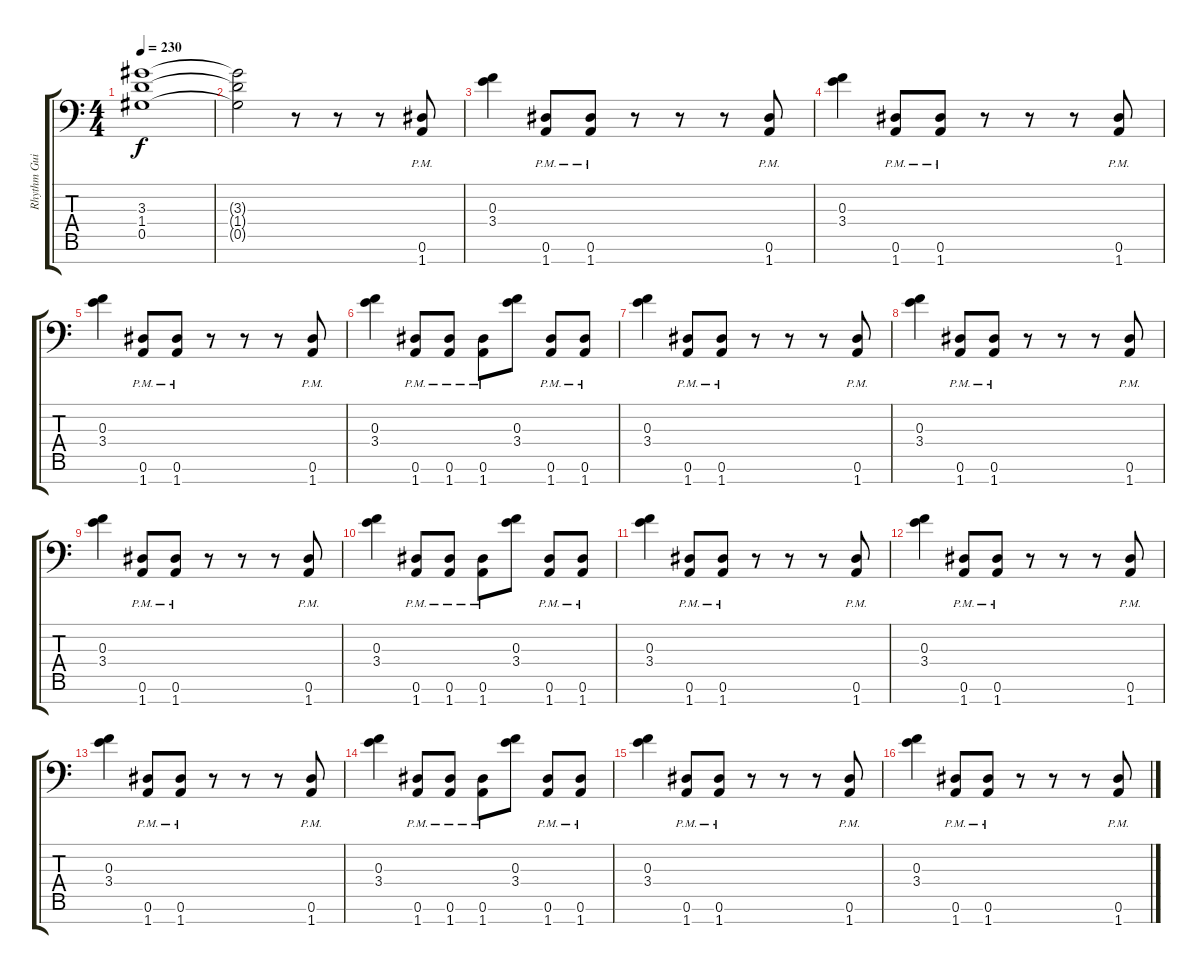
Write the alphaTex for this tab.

\track ("Rhythm Guitar 1" "Rhythm Gui") {instrument distortionguitar}
\staff {score tabs}
\tuning (Eb4 Bb3 F3 Db3 Ab2 Eb2 Ab1) {hide}
\ts (4 4)
\tempo 230
\clef f4
\ks c
(3.3{t} 1.4{t} 0.5{t}).1{dy f} |
(3.3{t} 1.4{t} 0.5{t}).2 r.8 r.8 r.8 (0.6{pm} 1.7{pm}).8 |
(0.3 3.4).4 (0.6{pm} 1.7{pm}).8 (0.6{pm} 1.7{pm}).8 r.8 r.8 r.8 (0.6{pm} 1.7{pm}).8 |
(0.3 3.4).4 (0.6{pm} 1.7{pm}).8 (0.6{pm} 1.7{pm}).8 r.8 r.8 r.8 (0.6{pm} 1.7{pm}).8 |
(0.3 3.4).4 (0.6{pm} 1.7{pm}).8 (0.6{pm} 1.7{pm}).8 r.8 r.8 r.8 (0.6{pm} 1.7{pm}).8 |
(0.3 3.4).4 (0.6{pm} 1.7{pm}).8 (0.6{pm} 1.7{pm}).8 (0.6{pm} 1.7{pm}).8 (0.3 3.4).8 (0.6 1.7{pm}).8 (0.6{pm} 1.7{pm}).8 |
(0.3 3.4).4 (0.6{pm} 1.7{pm}).8 (0.6{pm} 1.7{pm}).8 r.8 r.8 r.8 (0.6{pm} 1.7{pm}).8 |
(0.3 3.4).4 (0.6{pm} 1.7{pm}).8 (0.6{pm} 1.7{pm}).8 r.8 r.8 r.8 (0.6{pm} 1.7{pm}).8 |
(0.3 3.4).4 (0.6{pm} 1.7{pm}).8 (0.6{pm} 1.7{pm}).8 r.8 r.8 r.8 (0.6{pm} 1.7{pm}).8 |
(0.3 3.4).4 (0.6{pm} 1.7{pm}).8 (0.6{pm} 1.7{pm}).8 (0.6{pm} 1.7{pm}).8 (0.3 3.4).8 (0.6 1.7{pm}).8 (0.6{pm} 1.7{pm}).8 |
(0.3 3.4).4 (0.6{pm} 1.7{pm}).8 (0.6{pm} 1.7{pm}).8 r.8 r.8 r.8 (0.6{pm} 1.7{pm}).8 |
(0.3 3.4).4 (0.6{pm} 1.7{pm}).8 (0.6{pm} 1.7{pm}).8 r.8 r.8 r.8 (0.6{pm} 1.7{pm}).8 |
(0.3 3.4).4 (0.6{pm} 1.7{pm}).8 (0.6{pm} 1.7{pm}).8 r.8 r.8 r.8 (0.6{pm} 1.7{pm}).8 |
(0.3 3.4).4 (0.6{pm} 1.7{pm}).8 (0.6{pm} 1.7{pm}).8 (0.6{pm} 1.7{pm}).8 (0.3 3.4).8 (0.6 1.7{pm}).8 (0.6{pm} 1.7{pm}).8 |
(0.3 3.4).4 (0.6{pm} 1.7{pm}).8 (0.6{pm} 1.7{pm}).8 r.8 r.8 r.8 (0.6{pm} 1.7{pm}).8 |
(0.3 3.4).4 (0.6{pm} 1.7{pm}).8 (0.6{pm} 1.7{pm}).8 r.8 r.8 r.8 (0.6{pm} 1.7{pm}).8
